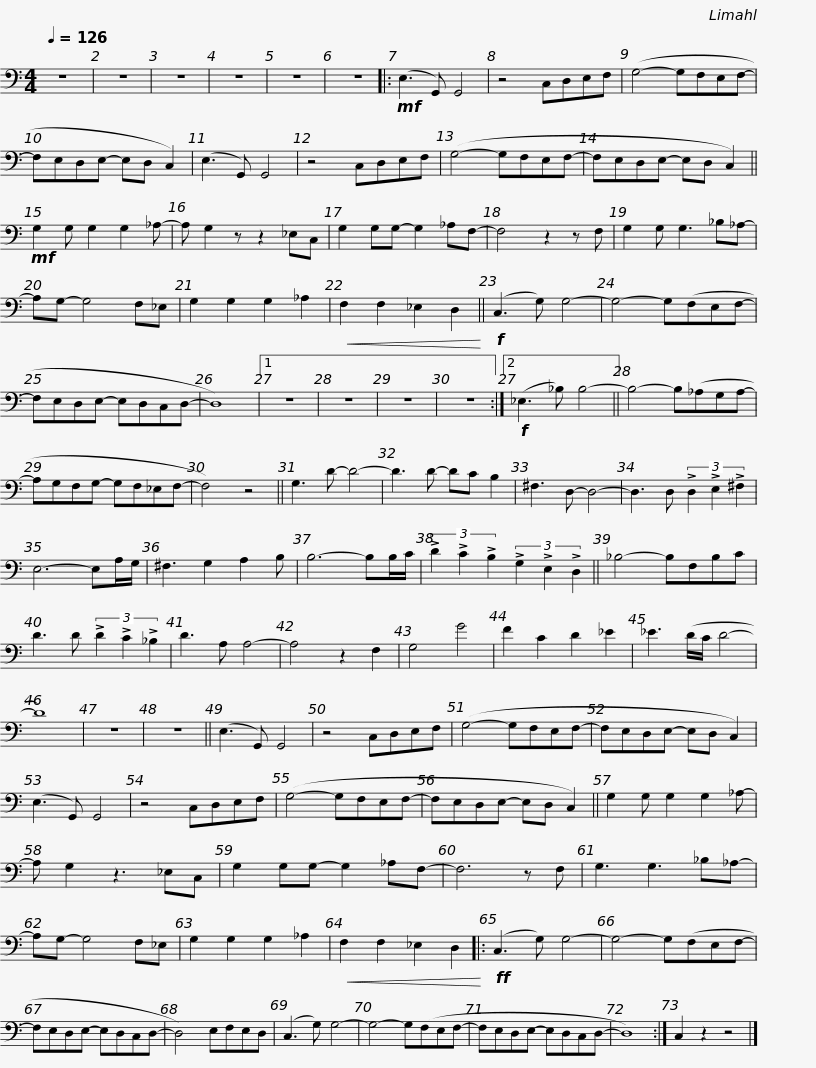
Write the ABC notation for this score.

X:1
L:1/8
Q:1/4=126
M:4/4
I:linebreak $
K:C
V:1 bass
V:1
 z8 | z8 | z8 | z8 | z8 | %5
 z8 |:!mf! (E,3 G,,) G,,4 | z4 C,D,E,F, | (G,4- G,F,E,F,- | F,E,D,E,- E,D, C,2) | %10
 (E,3 G,,) G,,4 | z4 C,D,E,F, | (G,4- G,F,E,F,- |$ F,E,D,E,- E,D, C,2) ||!mf! G,2 G, G,2 G,2 _A,- | %15
 A, G,2 z z2 _E,C, | G,2 G,G,- G,2 _A,F,- | F,4 z2 z F, | G,2 G, G,3 _B,_A,- | A,G,- G,4 F,_E, |$ %20
 G,2 G,2 G,2 _A,2 |!<(! F,2 F,2 _E,2 D,2!<)! ||!f! (C,3 G,) G,4- | G,4- G,(F,E,F,- | F,E,D,E,- E,D,C,D,- | %25
 D,8) |1 z8 | z8 | z8 | z8 :|2 %30
!f! (_E,3 _B,) B,4- ||$ B,4- B,(_A,G,A,- | A,G,F,G,- G,F,_E,F,- | F,4) z4 || G,3 D- D4- | %35
 D3 D- DC B,2 | ^F,3 D,- D,4- | D,3 D, (3!>!D,2 !>!E,2 !>!^F,2 | E,6- E,A,/G,/ |$ ^F,3 G,2 A,2 B, | %40
 B,6- B,B,/C/ | (3!>!D2 !>!C2 !>!B,2 (3!>!G,2 !>!E,2 !>!D,2 || _B,4- B,F,B,C | D3 D (3!>!D2 !>!C2 !>!_B,2 | D3 A, A,4- | %45
 A,4 z2 F,2 | G,4 G4 |$ F2 C2 D2 _E2 | _E3 (D/C/ D4- | D8) | %50
 z8 | z8 || (E,3 G,,) G,,4 | z4 C,D,E,F, | (G,4- G,F,E,F,- | %55
 F,E,D,E,- E,D, C,2) |$ (E,3 G,,) G,,4 | z4 C,D,E,F, | (G,4- G,F,E,F,- | F,E,D,E,- E,D, C,2) || %60
 G,2 G, G,2 G,2 _A,- | A, G,2 z3 _E,C, | G,2 G,G,- G,2 _A,F,- | F,6 z F, |$ G,3 G,3 _B,_A,- | %65
 A,G,- G,4 F,_E, | G,2 G,2 G,2 _A,2 |!<(! F,2 F,2 _E,2 D,2!<)! |:!ff! (C,3 G,) G,4- | G,4- G,(F,E,F,- | %70
 F,E,D,E,- E,D,C,D,- |$ D,4) E,F,E,D, | (C,3 G,) G,4- | G,4- G,(F,E,F,- | F,E,D,E,- E,D,C,D,- | %75
 D,8) :| C,2 z2 z4 |] %77
